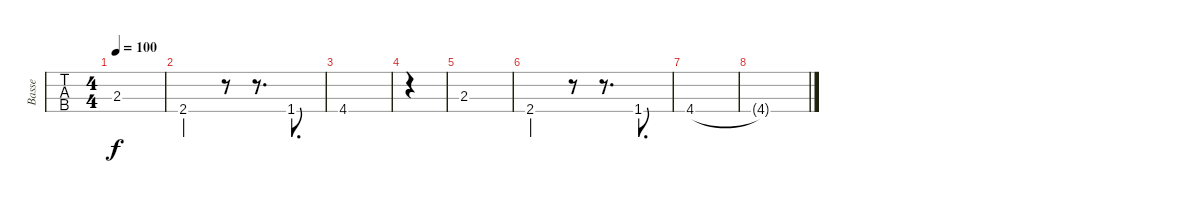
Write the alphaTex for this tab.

\track ("Basse" "Basse") {instrument fretlessbass}
\staff {tabs}
\tuning (D2 A1 E1 B0) {hide}
\ts (4 4)
\tempo 100
\clef f4
\ks c
2.3.1{dy f} |
2.4.2 r.8 r.8{d} 1.4.8{d} |
4.4.1 |
|
2.3.1 |
2.4.2 r.8 r.8{d} 1.4.8{d} |
4.4.1 |
4.4{t}.1
